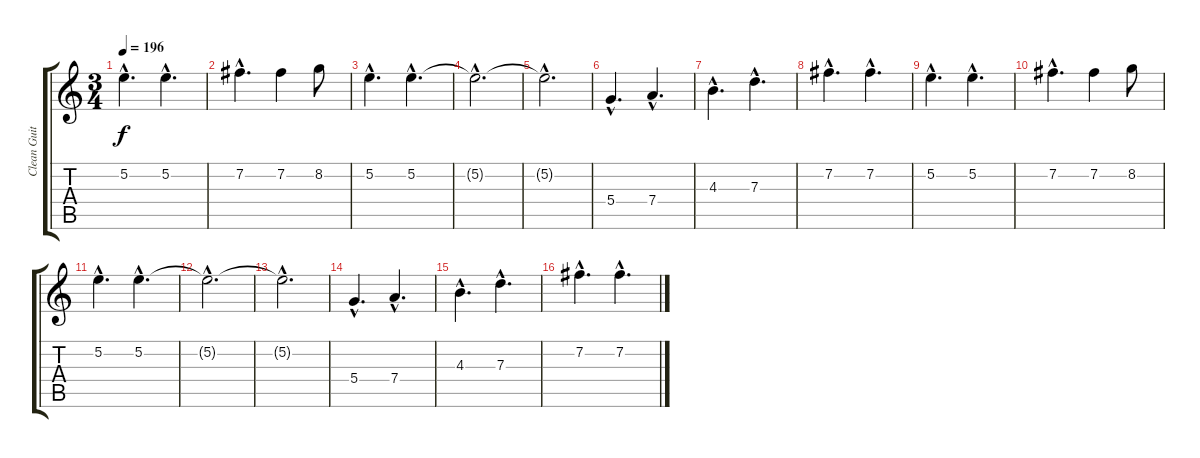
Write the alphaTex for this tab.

\track ("Clean Guitar" "Clean Guit") {instrument acousticguitarsteel}
\staff {score tabs}
\tuning (E4 B3 G3 D3 A2 E2) {hide}
\ts (3 4)
\tempo 196
\clef g2
\ks c
5.2{hac}.4{d dy f} 5.2{hac}.4{d} |
7.2{hac}.4{d} 7.2.4 8.2.8 |
5.2{hac}.4{d} 5.2{hac}.4{d} |
5.2{hac t}.2{d} |
5.2{hac t}.2{d} |
5.4{hac}.4{d volume 16 balance 12 instrument overdrivenguitar} 7.4{hac}.4{d} |
4.3{hac}.4{d} 7.3{hac}.4{d} |
7.2{hac}.4{d} 7.2{hac}.4{d} |
5.2{hac}.4{d} 5.2{hac}.4{d} |
7.2{hac}.4{d} 7.2.4 8.2.8 |
5.2{hac}.4{d} 5.2{hac}.4{d} |
5.2{hac t}.2{d} |
5.2{hac t}.2{d} |
5.4{hac}.4{d volume 16 balance 12 instrument overdrivenguitar} 7.4{hac}.4{d} |
4.3{hac}.4{d} 7.3{hac}.4{d} |
7.2{hac}.4{d} 7.2{hac}.4{d}
